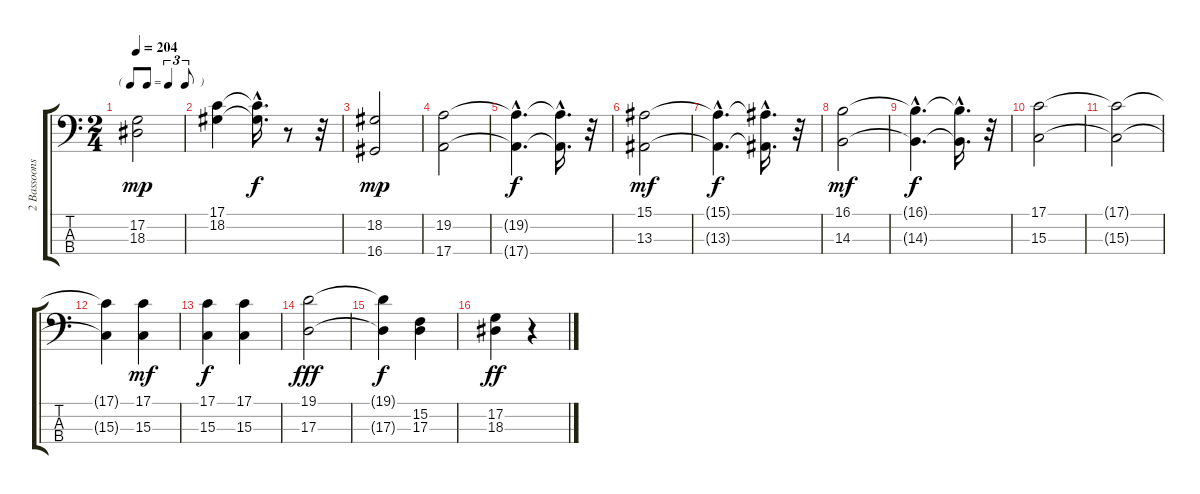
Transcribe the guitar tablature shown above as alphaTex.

\track ("2 Bassoons" "2 Bassoons") {instrument bassoon}
\staff {score tabs}
\tuning (G2 D2 A1 E1) {hide}
\ts (2 4)
\tf triplet8th
\tempo 204
\clef f4
\ks c
(17.2 18.3).2{dy mp} |
(17.1 18.2).4 (17.1{hac t} 18.2{hac t}).16{d dy f} r.8 r.32 |
(18.2 16.4).2{dy mp} |
(19.2 17.4).2 |
(19.2{hac t} 17.4{hac t}).4{d dy f} (19.2{hac t} 17.4{hac t}).16{d} r.32 |
(15.1 13.3).2{dy mf} |
(15.1{hac t} 13.3{hac t}).4{d dy f} (15.1{hac t} 13.3{hac t}).16{d} r.32 |
(16.1 14.3).2{dy mf} |
(16.1{hac t} 14.3{hac t}).4{d dy f} (16.1{hac t} 14.3{hac t}).16{d} r.32 |
(17.1 15.3).2 |
(17.1{t} 15.3{t}).2 |
(17.1{t} 15.3{t}).4 (17.1 15.3).4{dy mf} |
(17.1 15.3).4{dy f} (17.1 15.3).4 |
(19.1 17.3).2{dy fff} |
(19.1{t} 17.3{t}).4{dy f} (15.2 17.3).4 |
(17.2 18.3).4{dy ff} r.4
